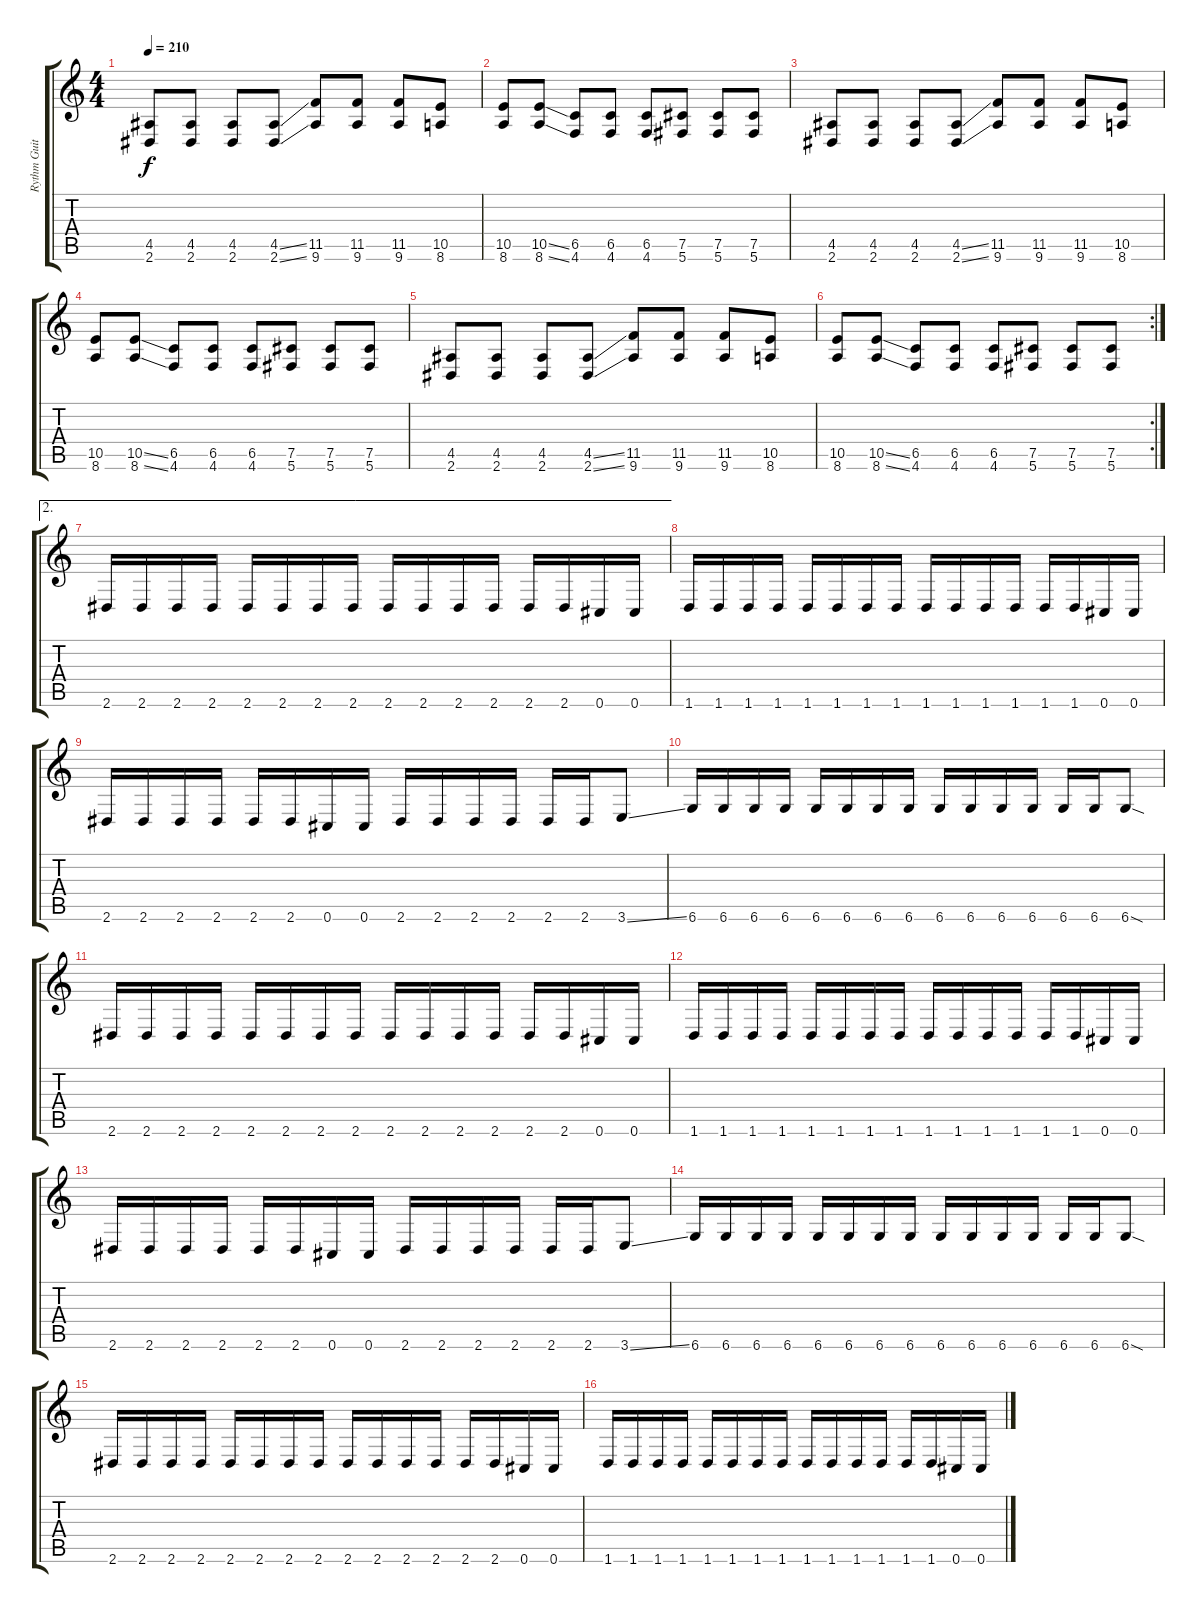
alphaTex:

\track ("Rythm Guitar" "Rythm Guit") {instrument distortionguitar}
\staff {score tabs}
\tuning (Db4 Ab3 E3 B2 Gb2 Db2) {hide}
\ts (4 4)
\tempo 210
\clef g2
\ks c
(4.5 2.6).8{dy f} (4.5 2.6).8 (4.5 2.6).8 (4.5{ss} 2.6{ss}).8 (11.5 9.6).8 (11.5 9.6).8 (11.5 9.6).8 (10.5 8.6).8 |
(10.5 8.6).8 (10.5{ss} 8.6{ss}).8 (6.5 4.6).8 (6.5 4.6).8 (6.5 4.6).8 (7.5 5.6).8 (7.5 5.6).8 (7.5 5.6).8 |
(4.5 2.6).8 (4.5 2.6).8 (4.5 2.6).8 (4.5{ss} 2.6{ss}).8 (11.5 9.6).8 (11.5 9.6).8 (11.5 9.6).8 (10.5 8.6).8 |
(10.5 8.6).8 (10.5{ss} 8.6{ss}).8 (6.5 4.6).8 (6.5 4.6).8 (6.5 4.6).8 (7.5 5.6).8 (7.5 5.6).8 (7.5 5.6).8 |
(4.5 2.6).8 (4.5 2.6).8 (4.5 2.6).8 (4.5{ss} 2.6{ss}).8 (11.5 9.6).8 (11.5 9.6).8 (11.5 9.6).8 (10.5 8.6).8 |
\rc 2
(10.5 8.6).8 (10.5{ss} 8.6{ss}).8 (6.5 4.6).8 (6.5 4.6).8 (6.5 4.6).8 (7.5 5.6).8 (7.5 5.6).8 (7.5 5.6).8 |
\ae 2
2.6.16 2.6.16 2.6.16 2.6.16 2.6.16 2.6.16 2.6.16 2.6.16 2.6.16 2.6.16 2.6.16 2.6.16 2.6.16 2.6.16 0.6.16 0.6.16 |
1.6.16 1.6.16 1.6.16 1.6.16 1.6.16 1.6.16 1.6.16 1.6.16 1.6.16 1.6.16 1.6.16 1.6.16 1.6.16 1.6.16 0.6.16 0.6.16 |
2.6.16 2.6.16 2.6.16 2.6.16 2.6.16 2.6.16 0.6.16 0.6.16 2.6.16 2.6.16 2.6.16 2.6.16 2.6.16 2.6.16 3.6{ss}.8 |
6.6.16 6.6.16 6.6.16 6.6.16 6.6.16 6.6.16 6.6.16 6.6.16 6.6.16 6.6.16 6.6.16 6.6.16 6.6.16 6.6.16 6.6{sod}.8 |
2.6.16 2.6.16 2.6.16 2.6.16 2.6.16 2.6.16 2.6.16 2.6.16 2.6.16 2.6.16 2.6.16 2.6.16 2.6.16 2.6.16 0.6.16 0.6.16 |
1.6.16 1.6.16 1.6.16 1.6.16 1.6.16 1.6.16 1.6.16 1.6.16 1.6.16 1.6.16 1.6.16 1.6.16 1.6.16 1.6.16 0.6.16 0.6.16 |
2.6.16 2.6.16 2.6.16 2.6.16 2.6.16 2.6.16 0.6.16 0.6.16 2.6.16 2.6.16 2.6.16 2.6.16 2.6.16 2.6.16 3.6{ss}.8 |
6.6.16 6.6.16 6.6.16 6.6.16 6.6.16 6.6.16 6.6.16 6.6.16 6.6.16 6.6.16 6.6.16 6.6.16 6.6.16 6.6.16 6.6{sod}.8 |
2.6.16 2.6.16 2.6.16 2.6.16 2.6.16 2.6.16 2.6.16 2.6.16 2.6.16 2.6.16 2.6.16 2.6.16 2.6.16 2.6.16 0.6.16 0.6.16 |
1.6.16 1.6.16 1.6.16 1.6.16 1.6.16 1.6.16 1.6.16 1.6.16 1.6.16 1.6.16 1.6.16 1.6.16 1.6.16 1.6.16 0.6.16 0.6.16
